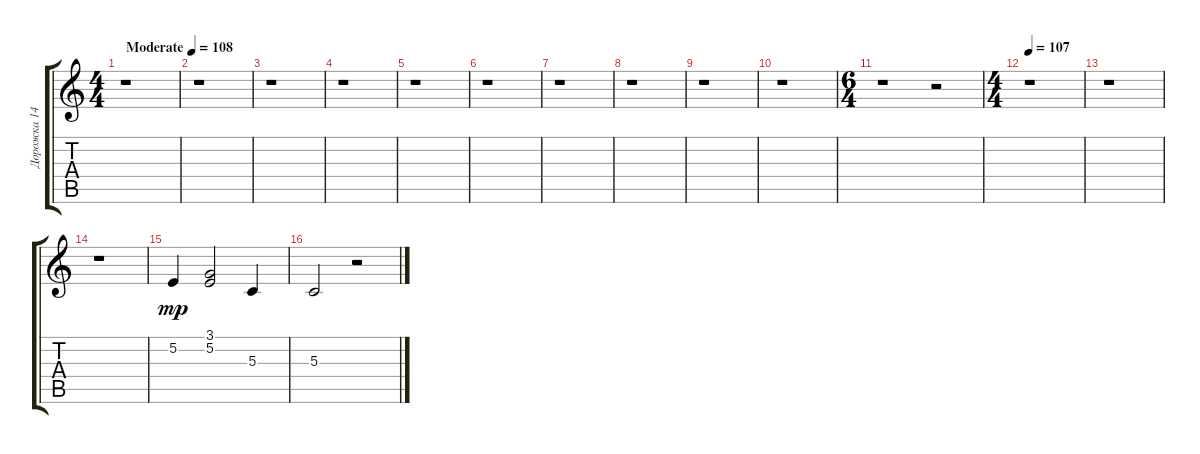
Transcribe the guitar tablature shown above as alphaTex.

\track ("Дорожка 14" "Дорожка 14") {instrument stringensemble1}
\staff {score tabs}
\tuning (E4 B3 G3 D3 A2 E2) {hide}
\ts (4 4)
\tempo (108 "Moderate")
\clef g2
\ks c
r.1{dy mp instrument stringensemble1} |
r.1 |
r.1 |
r.1 |
r.1 |
r.1 |
r.1 |
r.1 |
r.1 |
r.1 |
\ts (6 4)
r.1 r.2 |
\ts (4 4)
\tempo 107
r.1 |
r.1 |
r.1 |
5.2.4 (3.1 5.2).2 5.3.4 |
5.3.2 r.2
